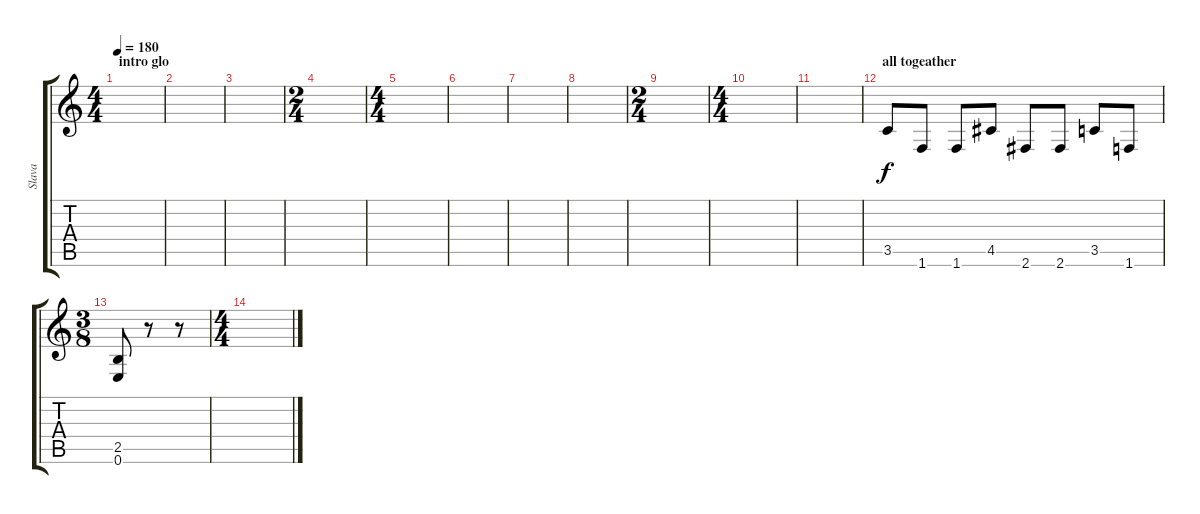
\track ("Slava" "Slava") {instrument distortionguitar}
\staff {score tabs}
\tuning (E4 B3 G3 D3 A2 E2) {hide}
\ts (4 4)
\section ("" "intro glo")
\tempo 180
\clef g2
\ks c
|
|
|
\ts (2 4)
|
\ts (4 4)
|
|
|
|
\ts (2 4)
|
\ts (4 4)
|
|
\section ("" "all togeather")
3.5.8 1.6.8 1.6.8 4.5.8 2.6.8 2.6.8 3.5.8 1.6.8 |
\ts (3 8)
(2.5 0.6).8 r.8 r.8 |
\ts (4 4)
